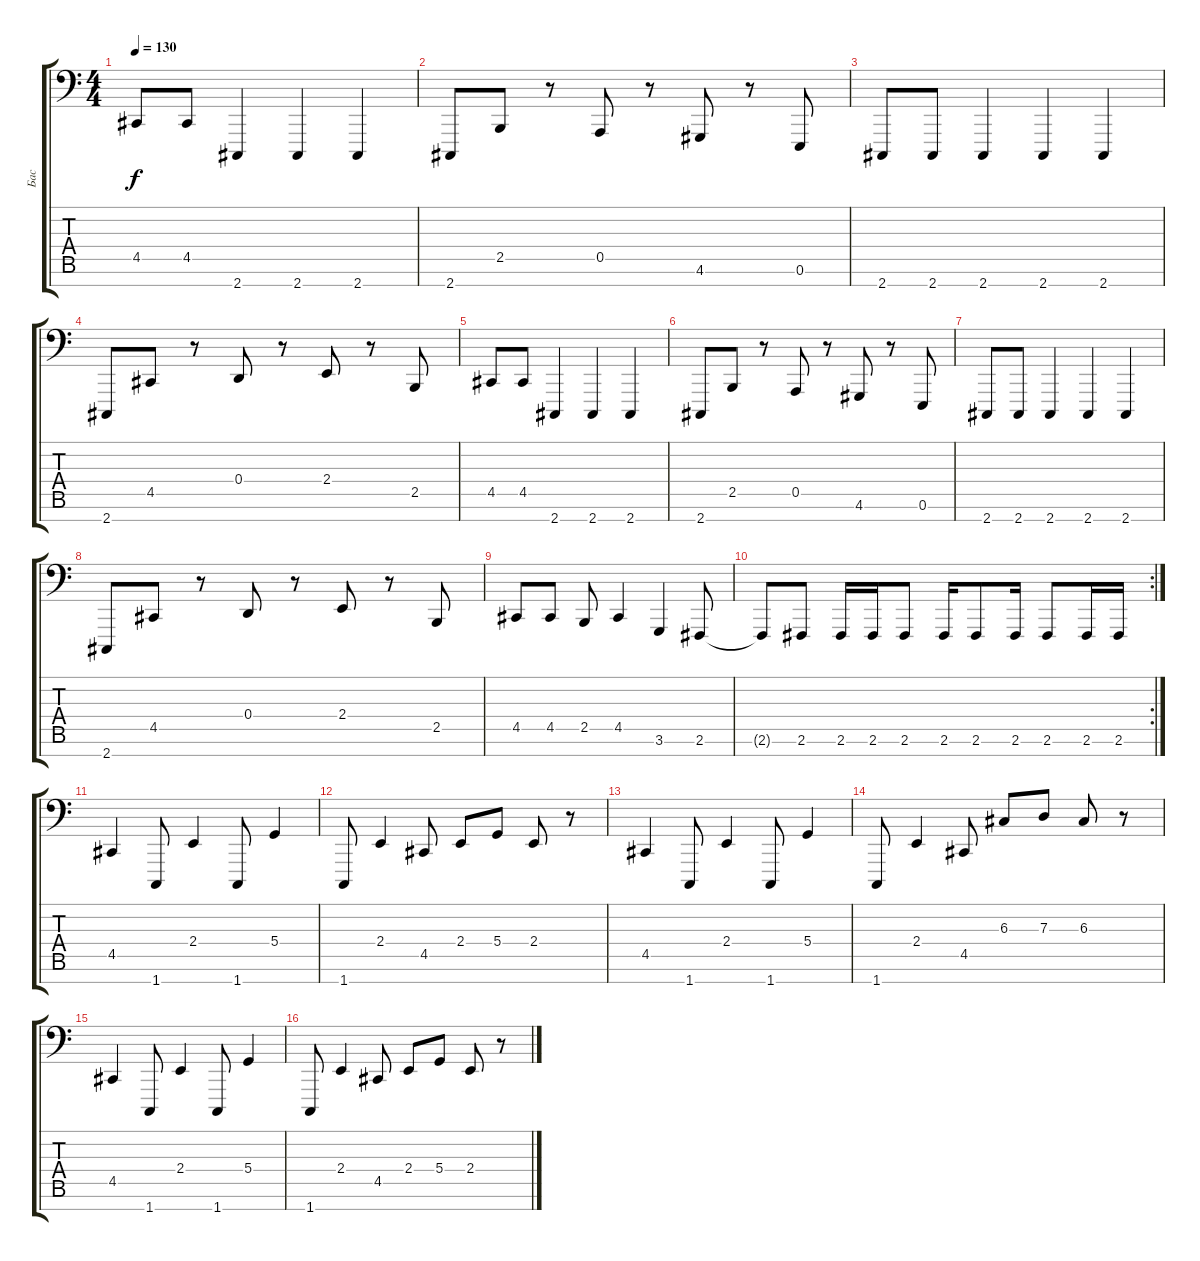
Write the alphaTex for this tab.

\track ("Бас" "Бас") {instrument lead1square}
\staff {score tabs}
\tuning (E3 B2 G2 D2 A1 E1 B0) {hide}
\ts (4 4)
\tempo 130
\clef f4
\ks c
4.5.8{dy f} 4.5.8 2.7.4 2.7.4 2.7.4 |
2.7.8 2.5.8 r.8 0.5.8 r.8 4.6.8 r.8 0.6.8 |
2.7.8 2.7.8 2.7.4 2.7.4 2.7.4 |
2.7.8 4.5.8 r.8 0.4.8 r.8 2.4.8 r.8 2.5.8 |
4.5.8 4.5.8 2.7.4 2.7.4 2.7.4 |
2.7.8 2.5.8 r.8 0.5.8 r.8 4.6.8 r.8 0.6.8 |
2.7.8 2.7.8 2.7.4 2.7.4 2.7.4 |
2.7.8 4.5.8 r.8 0.4.8 r.8 2.4.8 r.8 2.5.8 |
4.5.8 4.5.8 2.5.8 4.5.4 3.6.4 2.6.8 |
\rc 2
2.6{t}.8 2.6.8 2.6.16 2.6.16 2.6.8 2.6.16 2.6.8 2.6.16 2.6.8 2.6.16 2.6.16 |
4.5.4 1.7.8 2.4.4 1.7.8 5.4.4 |
1.7.8 2.4.4 4.5.8 2.4.8 5.4.8 2.4.8 r.8 |
4.5.4 1.7.8 2.4.4 1.7.8 5.4.4 |
1.7.8 2.4.4 4.5.8 6.3.8 7.3.8 6.3.8 r.8 |
4.5.4 1.7.8 2.4.4 1.7.8 5.4.4 |
1.7.8 2.4.4 4.5.8 2.4.8 5.4.8 2.4.8 r.8
